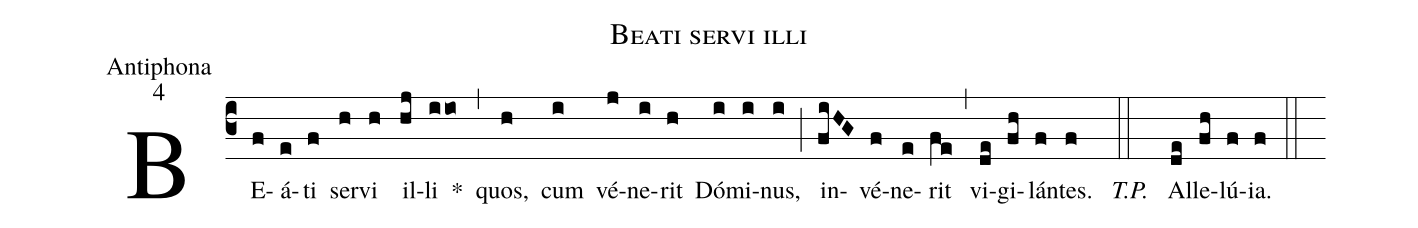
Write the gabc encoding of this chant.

name:Beati servi illi;
office-part:Antiphona;
mode:4;
%%
(c3) BE(f)á(e)ti(f) ser(h)vi(h) il(hj)li(iio) *(,) quos,(h) cum(i) vé(j)ne(i)rit(h) Dó(i)mi(i)nus,(i) (;) in(fiHG)vé(f)ne(e)rit(fe) (,) vi(de)gi(fh)lán(f)tes.(f) <i> T.P.</i> (::) Al(de)le(fh)lú(f)ia.(f) (::)
